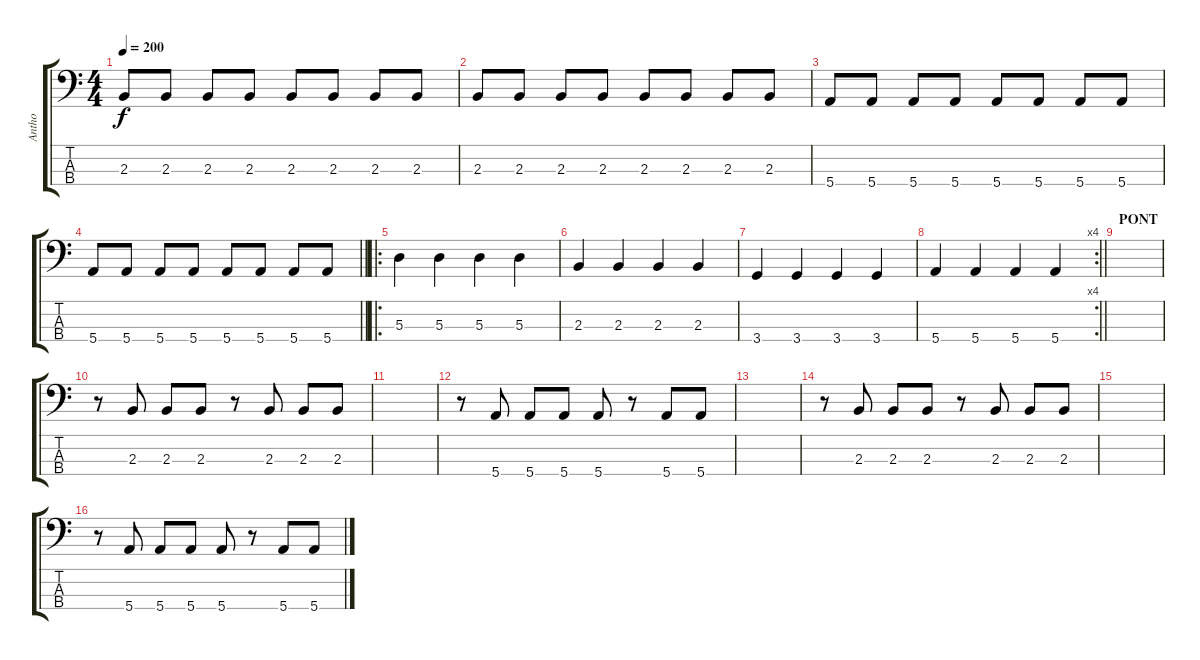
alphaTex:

\track ("Antho" "Antho") {instrument electricbassfinger}
\staff {score tabs}
\tuning (G2 D2 A1 E1) {hide}
\ts (4 4)
\tempo 200
\clef f4
\ks c
2.3.8{dy f} 2.3.8 2.3.8 2.3.8 2.3.8 2.3.8 2.3.8 2.3.8 |
2.3.8 2.3.8 2.3.8 2.3.8 2.3.8 2.3.8 2.3.8 2.3.8 |
5.4.8 5.4.8 5.4.8 5.4.8 5.4.8 5.4.8 5.4.8 5.4.8 |
\barLineRight lightlight
5.4.8 5.4.8 5.4.8 5.4.8 5.4.8 5.4.8 5.4.8 5.4.8 |
\ro
5.3.4 5.3.4 5.3.4 5.3.4 |
2.3.4 2.3.4 2.3.4 2.3.4 |
3.4.4 3.4.4 3.4.4 3.4.4 |
\rc 4
\barLineRight lightlight
5.4.4 5.4.4 5.4.4 5.4.4 |
\section ("" "PONT")
|
r.8 2.3.8 2.3.8 2.3.8 r.8 2.3.8 2.3.8 2.3.8 |
|
r.8 5.4.8 5.4.8 5.4.8 5.4.8 r.8 5.4.8 5.4.8 |
|
r.8 2.3.8 2.3.8 2.3.8 r.8 2.3.8 2.3.8 2.3.8 |
|
r.8 5.4.8 5.4.8 5.4.8 5.4.8 r.8 5.4.8 5.4.8
